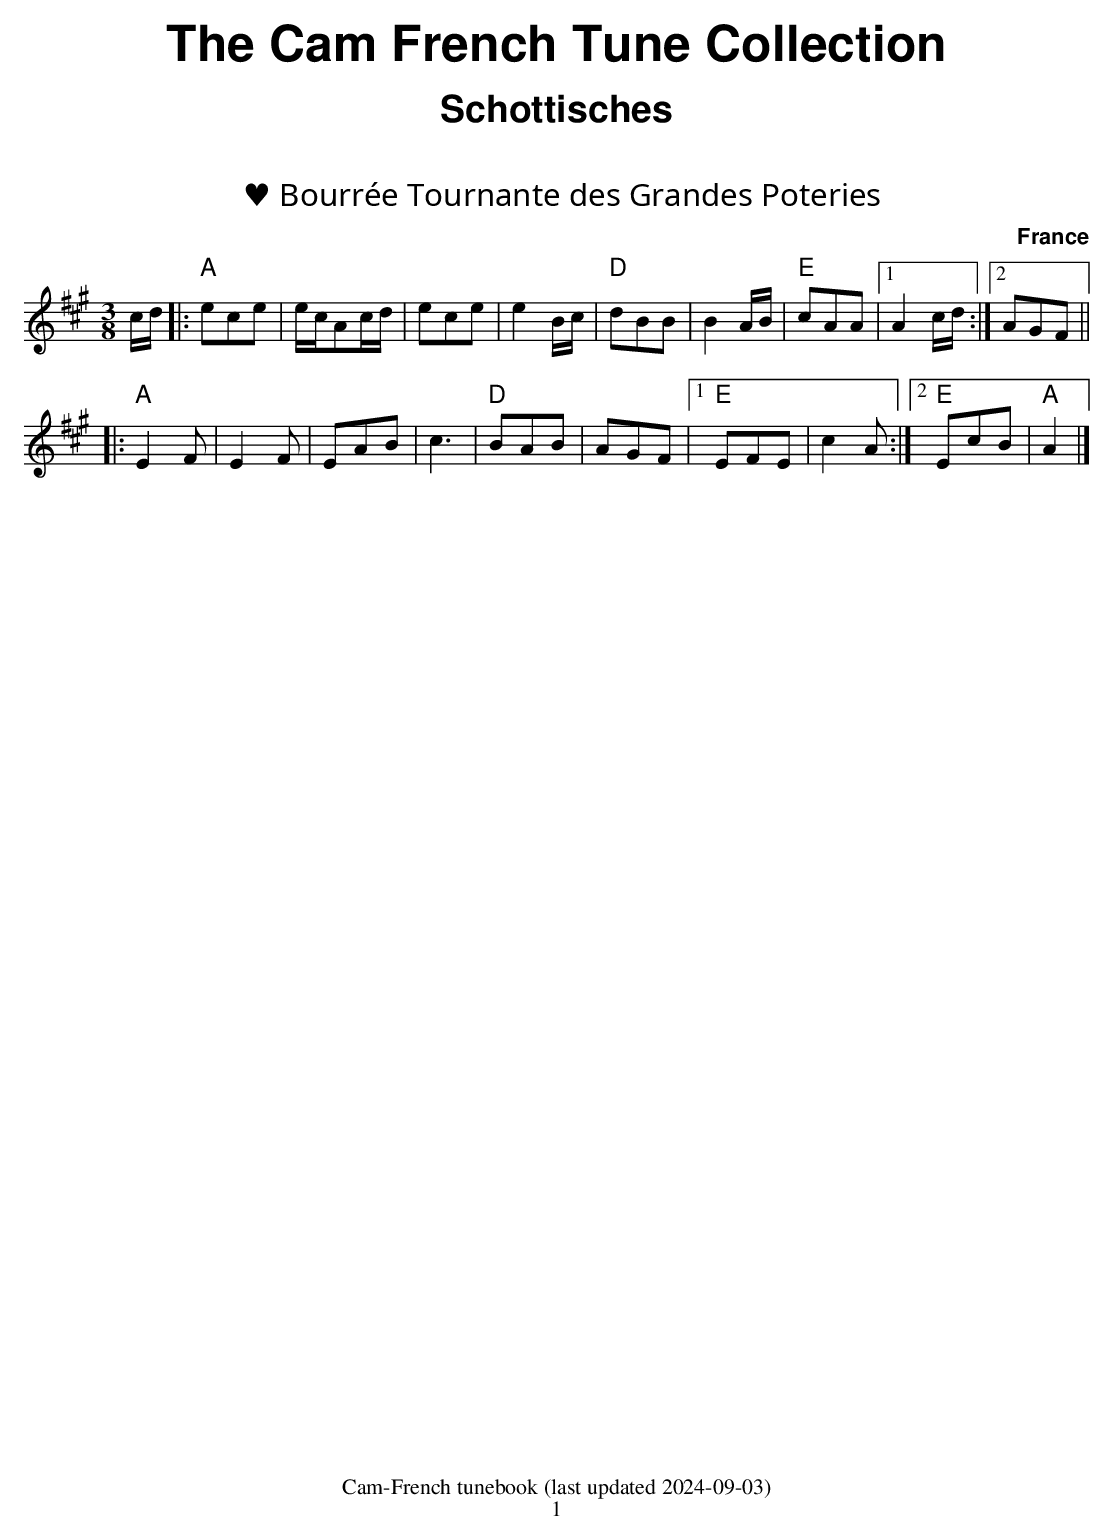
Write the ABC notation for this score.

X:1
T:♥ Bourrée Tournante des Grandes Poteries
O:France
M:3/8
L:1/8
K:Amaj
c/2d/2|:"A"ece |e/2c/2Ac/2d/2|ece|e2 B/2c/2|"D"dBB|B2 A/2B/2|"E"cAA|1 A2 c/2d/2:|2 AGF||
|:"A"E2F|E2F|EAB|c3|"D"BAB|AGF|1 "E"EFE|c2A:|2 "E"EcB|"A"A2|]
